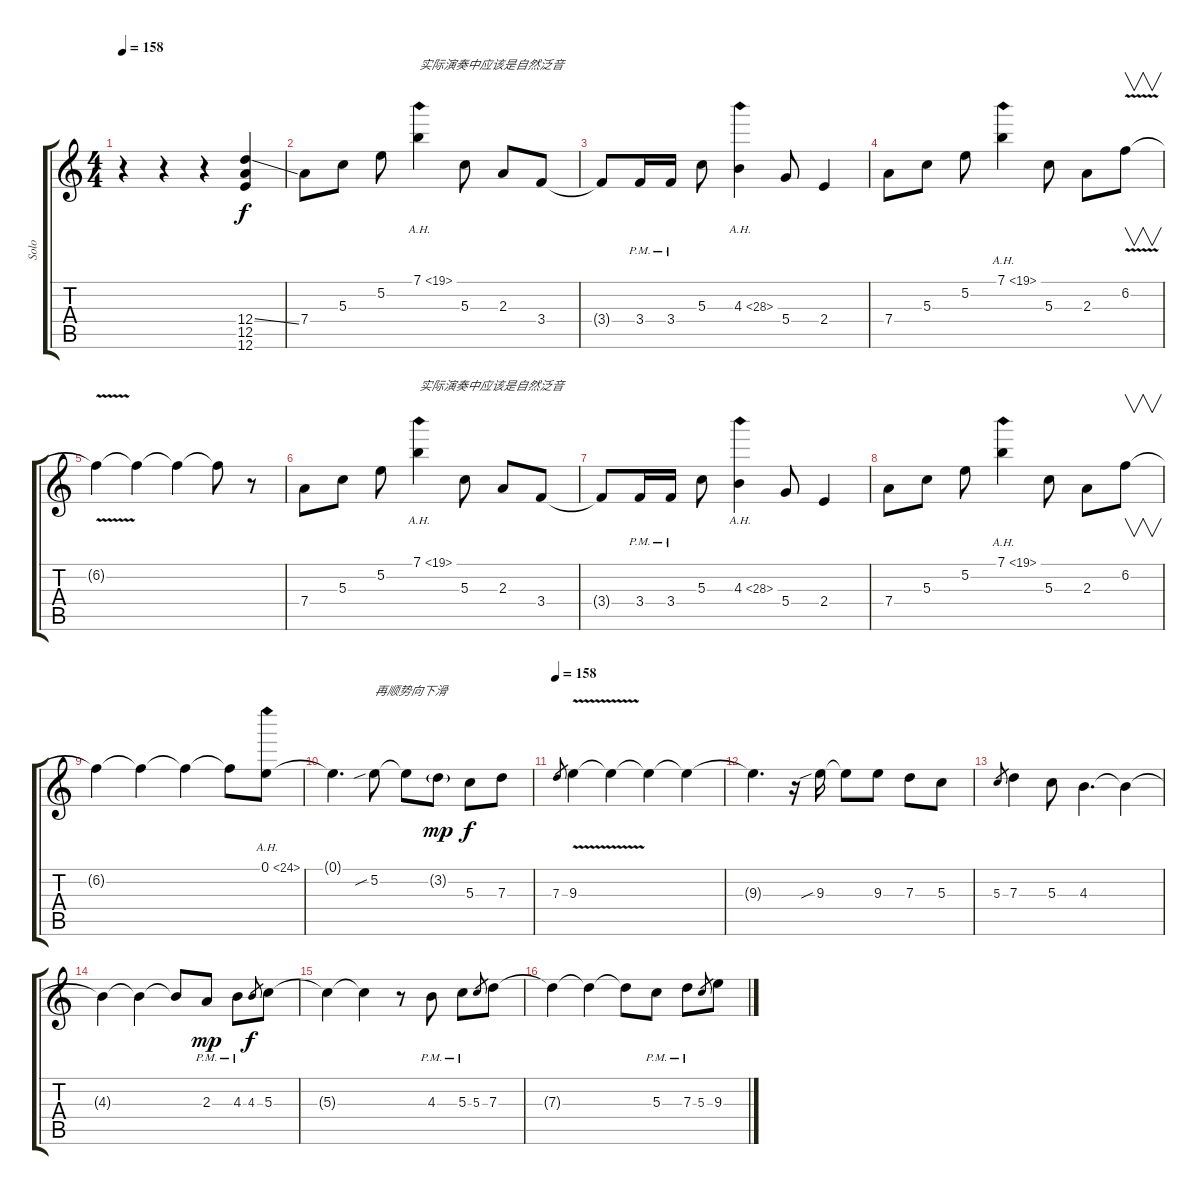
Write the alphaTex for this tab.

\track ("Solo" "Solo") {instrument overdrivenguitar}
\staff {score tabs}
\tuning (E4 B3 G3 D3 A2 E2) {hide}
\ts (4 4)
\tempo 158
\tempo 155
\tempo 158
\clef g2
\ks c
r.4{dy f instrument overdrivenguitar} r.4 r.4 (12.4{ss} 12.5 12.6).4 |
7.4.8 5.3.8 5.2.8 7.1{ah 12}.4{txt "实际演奏中应该是自然泛音"} 5.3.8 2.3.8 3.4.8 |
3.4{t}.8 3.4{pm}.16 3.4{pm}.16 5.3.8 4.3{ah 24}.4 5.4.8 2.4.4{txt ""} |
7.4.8 5.3.8 5.2.8 7.1{ah 12}.4 5.3.8 2.3.8 6.2{v}.8{v} |
6.2{t}.4 6.2{t}.4 6.2{t}.4 6.2{t}.8 r.8 |
7.4.8 5.3.8 5.2.8 7.1{ah 12}.4{txt "实际演奏中应该是自然泛音"} 5.3.8 2.3.8 3.4.8 |
3.4{t}.8 3.4{pm}.16 3.4{pm}.16 5.3.8 4.3{ah 24}.4 5.4.8 2.4.4 |
7.4.8 5.3.8 5.2.8 7.1{ah 12}.4 5.3.8 2.3.8 6.2.8{v} |
6.2{t}.4 6.2{t}.4 6.2{t}.4 6.2{t}.8 0.1{ah 24}.8 |
0.1{t}.4{d} 5.2{sib}.8{txt "再顺势向下滑"} 5.2{t}.8 3.2{g}.8{dy mp} 5.3.8{dy f} 7.3.8 |
\tempo 158
7.3.8{gr} 9.3{v}.4 9.3{t}.4 9.3{t}.4 9.3{t}.4 |
9.3{t}.4{d} r.16 9.3{sib}.16 9.3{t}.8 9.3.8 7.3.8 5.3.8 |
5.3.8{gr} 7.3.4 5.3.8 4.3.4{d} 4.3{t}.4 |
4.3{t}.4 4.3{t}.4 4.3{t}.8 2.3{pm}.8{dy mp} 4.3{pm}.8 4.3.8{gr dy f} 5.3.8 |
5.3{t}.4 5.3{t}.4 r.8 4.3{pm}.8 5.3{pm}.8 5.3.8{gr} 7.3.8 |
7.3{t}.4 7.3{t}.4 7.3{t}.8 5.3{pm}.8 7.3{pm}.8 5.3.8{gr} 9.3.8
